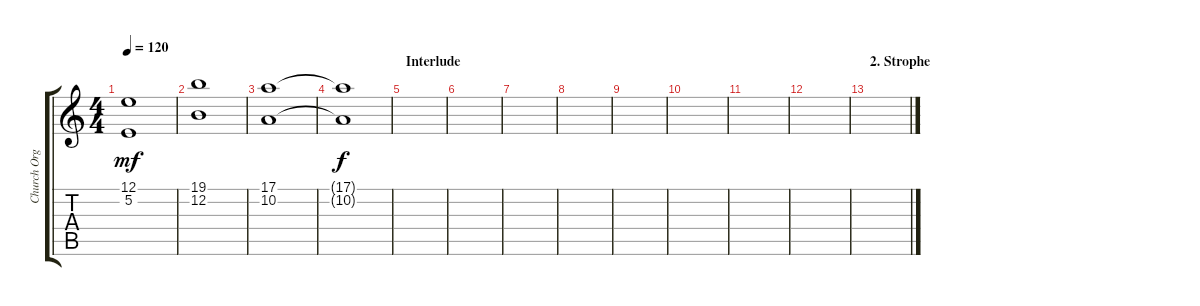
\track ("Church Organ" "Church Org") {instrument churchorgan}
\staff {score tabs}
\tuning (E4 B3 G3 D3 A2 E2) {hide}
\ts (4 4)
\tempo 120
\clef g2
\ks c
(12.1 5.2).1{dy mf} |
(19.1 12.2).1 |
(17.1 10.2).1 |
(17.1{t} 10.2{t}).1{dy f} |
\section ("" "Interlude")
|
|
|
|
|
|
|
|
\section ("" "2. Strophe")
